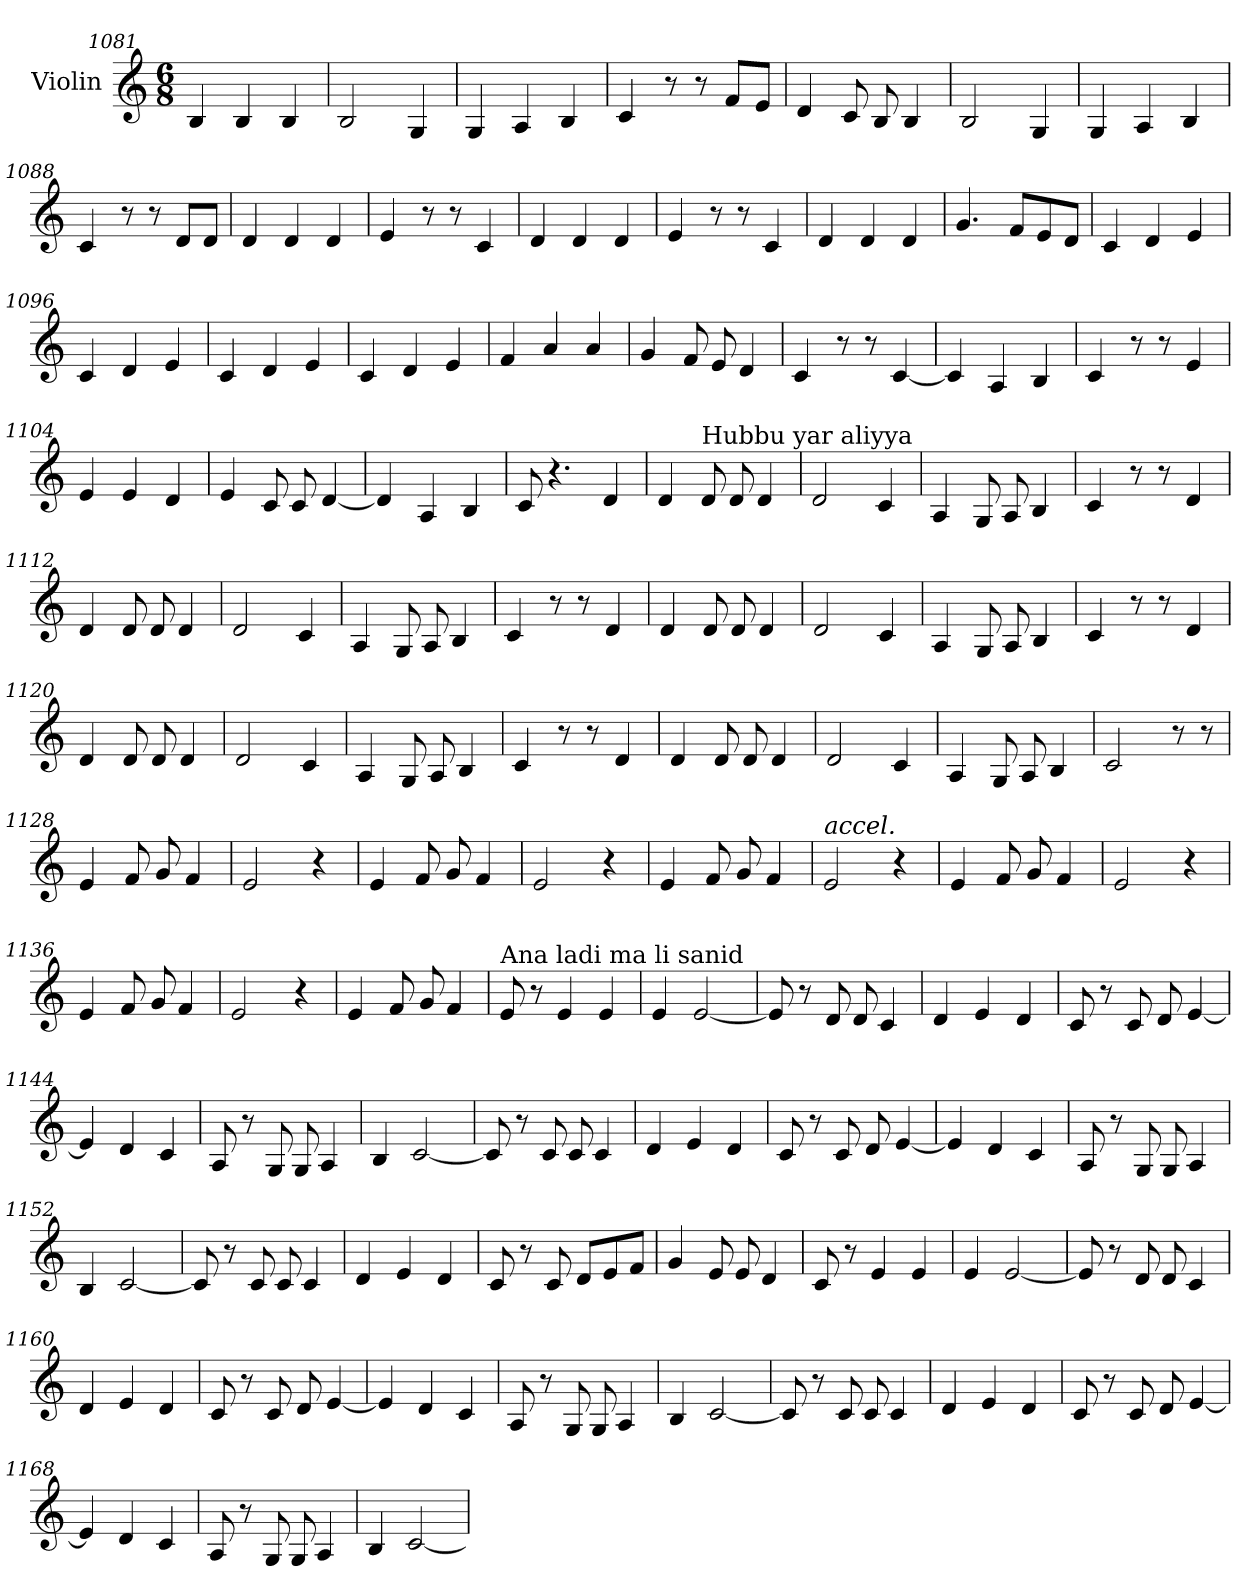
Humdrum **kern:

**kern
*part1
*staff1
*I"Violin
*clefG2
*k[]
*M6/8
=1081
4B/
4B/
4B/
=1082
2B/
4G/
=1083
4G/
4A/
4B/
=1084
4c/
8r
8r
8f/L
8e/J
!!LO:LB:g=z
=1085
4d/
8c/
8B/
4B/
=1086
2B/
4G/
=1087
4G/
4A/
4B/
=1088
4c/
8r
8r
8d/L
8d/J
=1089
4d/
4d/
4d/
=1090
4e/
8r
8r
4c/
=1091
4d/
4d/
4d/
!!LO:LB:g=z
=1092
4e/
8r
8r
4c/
=1093
4d/
4d/
4d/
=1094
4.g/
8f/L
8e/
8d/J
=1095
4c/
4d/
4e/
=1096
4c/
4d/
4e/
=1097
4c/
4d/
4e/
=1098
4c/
4d/
4e/
!!LO:LB:g=z
=1099
4f/
4a/
4a/
=1100
4g/
8f/
8e/
4d/
=1101
4c/
8r
8r
[4c/
=1102
4c/]
4A/
4B/
=1103
4c/
8r
8r
4e/
=1104
4e/
4e/
4d/
=1105
4e/
8c/
8c/
[4d/
!!LO:LB:g=z
=1106
4d/]
4A/
4B/
=1107
8c/
4.r
4d/
=1108
4d/
!LO:TX:a:t=Hubbu yar aliyya
8d/
8d/
4d/
=1109
2d/
4c/
=1110
4A/
8G/
8A/
4B/
=1111
4c/
8r
8r
4d/
=1112
4d/
8d/
8d/
4d/
!!LO:PB:g=z
=1113
2d/
4c/
=1114
4A/
8G/
8A/
4B/
=1115
4c/
8r
8r
4d/
=1116
4d/
8d/
8d/
4d/
=1117
2d/
4c/
=1118
4A/
8G/
8A/
4B/
=1119
4c/
8r
8r
4d/
!!LO:LB:g=z
=1120
4d/
8d/
8d/
4d/
=1121
2d/
4c/
=1122
4A/
8G/
8A/
4B/
=1123
4c/
8r
8r
4d/
=1124
4d/
8d/
8d/
4d/
=1125
2d/
4c/
=1126
4A/
8G/
8A/
4B/
!!LO:LB:g=z
=1127
2c/
8r
8r
=1128
4e/
8f/
8g/
4f/
=1129
2e/
4r
=1130
4e/
8f/
8g/
4f/
=1131
2e/
4r
=1132
4e/
8f/
8g/
4f/
=1133
!LO:TX:a:i:t=accel.
2e/
4r
!!LO:LB:g=z
=1134
4e/
8f/
8g/
4f/
=1135
2e/
4r
=1136
4e/
8f/
8g/
4f/
=1137
2e/
4r
=1138
4e/
8f/
8g/
4f/
=1139
*MM170
!LO:TX:a:t=Ana ladi ma li sanid
8e/
8r
4e/
4e/
=1140
4e/
[2e/
!!LO:LB:g=z
=1141
8e/]
8r
8d/
8d/
4c/
=1142
4d/
4e/
4d/
=1143
8c/
8r
8c/
8d/
[4e/
=1144
4e/]
4d/
4c/
=1145
8A/
8r
8G/
8G/
4A/
=1146
4B/
[2c/
!!LO:LB:g=z
=1147
8c/]
8r
8c/
8c/
4c/
=1148
4d/
4e/
4d/
=1149
8c/
8r
8c/
8d/
[4e/
=1150
4e/]
4d/
4c/
=1151
8A/
8r
8G/
8G/
4A/
=1152
4B/
[2c/
!!LO:LB:g=z
=1153
8c/]
8r
8c/
8c/
4c/
=1154
4d/
4e/
4d/
=1155
8c/
8r
8c/
8d/L
8e/
8f/J
=1156
4g/
8e/
8e/
4d/
=1157
8c/
8r
4e/
4e/
=1158
4e/
[2e/
!!LO:LB:g=z
=1159
8e/]
8r
8d/
8d/
4c/
=1160
4d/
4e/
4d/
=1161
8c/
8r
8c/
8d/
[4e/
=1162
4e/]
4d/
4c/
=1163
8A/
8r
8G/
8G/
4A/
=1164
4B/
[2c/
!!LO:PB:g=z
=1165
8c/]
8r
8c/
8c/
4c/
=1166
4d/
4e/
4d/
=1167
8c/
8r
8c/
8d/
[4e/
=1168
4e/]
4d/
4c/
=1169
8A/
8r
8G/
8G/
4A/
=1170
4B/
[2c/
=
*-
